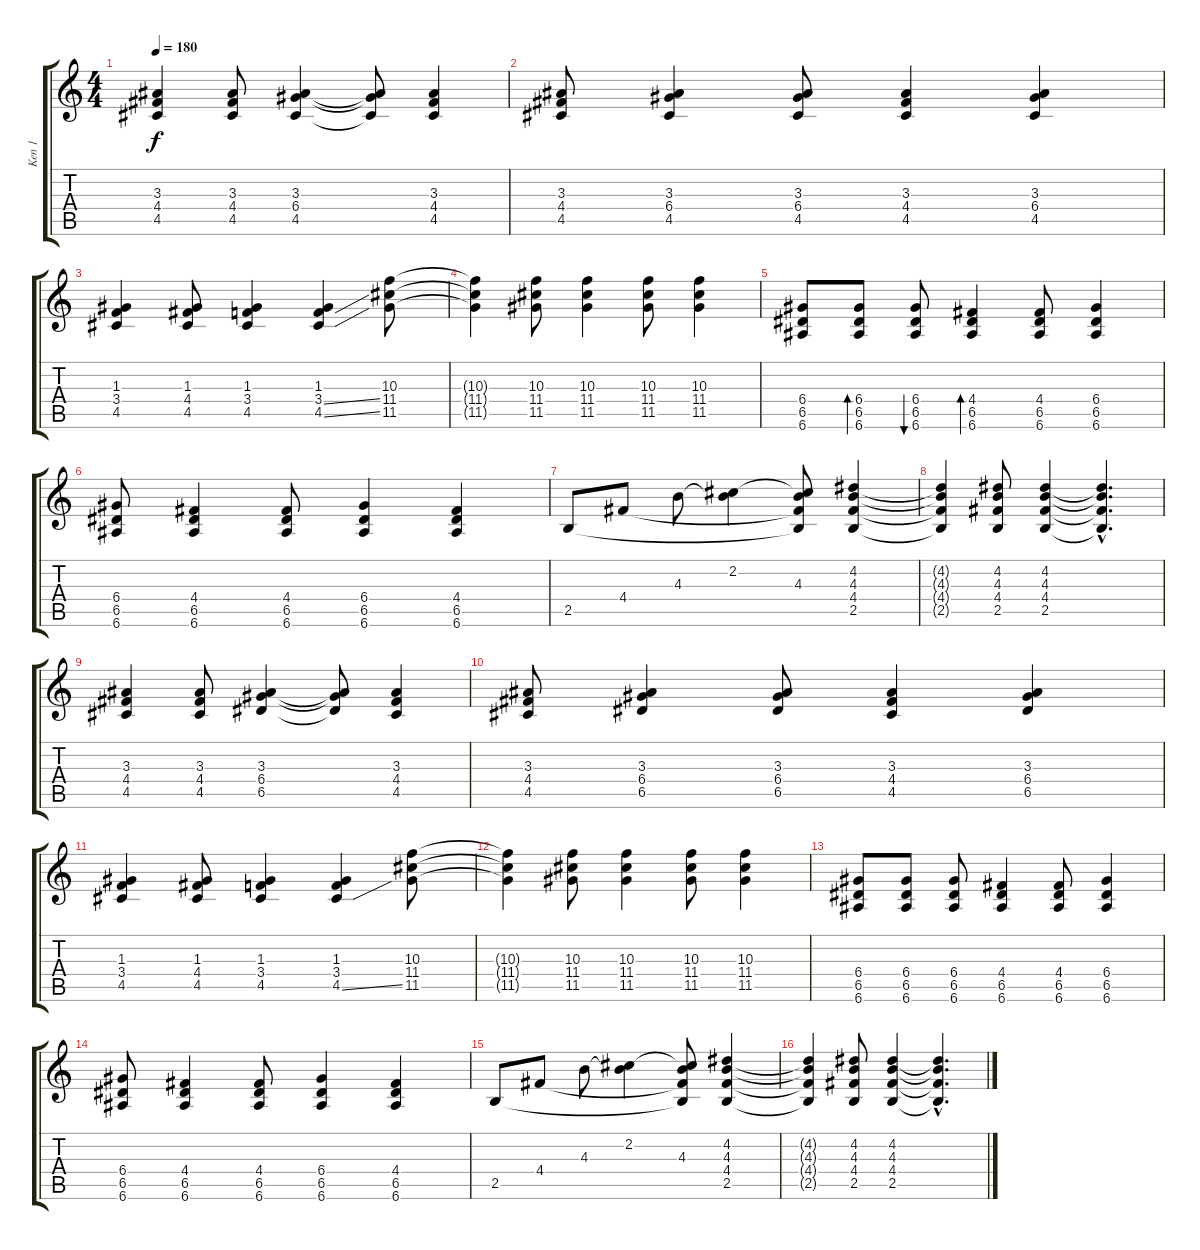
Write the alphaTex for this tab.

\track ("Ken 1" "Ken 1") {instrument distortionguitar}
\staff {score tabs}
\tuning (E4 B3 G3 D3 A2 E2) {hide}
\ts (4 4)
\tempo 180
\clef g2
\ks c
(3.3 4.4 4.5).4{dy f volume 7 instrument distortionguitar} (3.3 4.4 4.5).8 (3.3 6.4 4.5).4 (3.3{t} 6.4{t} 4.5{t}).8 (3.3 4.4 4.5).4 |
(3.3 4.4 4.5).8 (3.3 6.4 4.5).4 (3.3 6.4 4.5).8 (3.3 4.4 4.5).4 (3.3 6.4 4.5).4 |
(1.3 3.4 4.5).4 (1.3 4.4 4.5).8 (1.3 3.4 4.5).4 (1.3 3.4{ss} 4.5{ss}).4 (10.3 11.4 11.5).8 |
(10.3{t} 11.4{t} 11.5{t}).4 (10.3 11.4 11.5).8 (10.3 11.4 11.5).4 (10.3 11.4 11.5).8 (10.3 11.4 11.5).4 |
(6.4 6.5 6.6).8 (6.4 6.5 6.6).8{bd 60} (6.4 6.5 6.6).8{bu 120} (4.4 6.5 6.6).4{bd 120} (4.4 6.5 6.6).8 (6.4 6.5 6.6).4 |
(6.4 6.5 6.6).8 (4.4 6.5 6.6).4 (4.4 6.5 6.6).8 (6.4 6.5 6.6).4 (4.4 6.5 6.6).4 |
2.5.8 4.4.8 4.3.8 (2.2 4.3{t}).4 (2.2{t} 4.3 4.4{t} 2.5{t}).8 (4.2 4.3 4.4 2.5).4 |
(4.2{t} 4.3{t} 4.4{t} 2.5{t}).4 (4.2 4.3 4.4 2.5).8 (4.2 4.3 4.4 2.5).4 (4.2{hac t} 4.3{hac t} 4.4{hac t} 2.5{hac t}).4{d} |
(3.3 4.4 4.5).4 (3.3 4.4 4.5).8 (3.3 6.4 6.5).4 (3.3{t} 6.4{t} 6.5{t}).8 (3.3 4.4 4.5).4 |
(3.3 4.4 4.5).8 (3.3 6.4 6.5).4 (3.3 6.4 6.5).8 (3.3 4.4 4.5).4 (3.3 6.4 6.5).4 |
(1.3 3.4 4.5).4 (1.3 4.4 4.5).8 (1.3 3.4 4.5).4 (1.3 3.4 4.5{ss}).4 (10.3 11.4 11.5).8 |
(10.3{t} 11.4{t} 11.5{t}).4 (10.3 11.4 11.5).8 (10.3 11.4 11.5).4 (10.3 11.4 11.5).8 (10.3 11.4 11.5).4 |
(6.4 6.5 6.6).8 (6.4 6.5 6.6).8 (6.4 6.5 6.6).8 (4.4 6.5 6.6).4 (4.4 6.5 6.6).8 (6.4 6.5 6.6).4 |
(6.4 6.5 6.6).8 (4.4 6.5 6.6).4 (4.4 6.5 6.6).8 (6.4 6.5 6.6).4 (4.4 6.5 6.6).4 |
2.5.8 4.4.8 4.3.8 (2.2 4.3{t}).4 (2.2{t} 4.3 4.4{t} 2.5{t}).8 (4.2 4.3 4.4 2.5).4 |
(4.2{t} 4.3{t} 4.4{t} 2.5{t}).4 (4.2 4.3 4.4 2.5).8 (4.2 4.3 4.4 2.5).4 (4.2{hac t} 4.3{hac t} 4.4{hac t} 2.5{hac t}).4{d}
